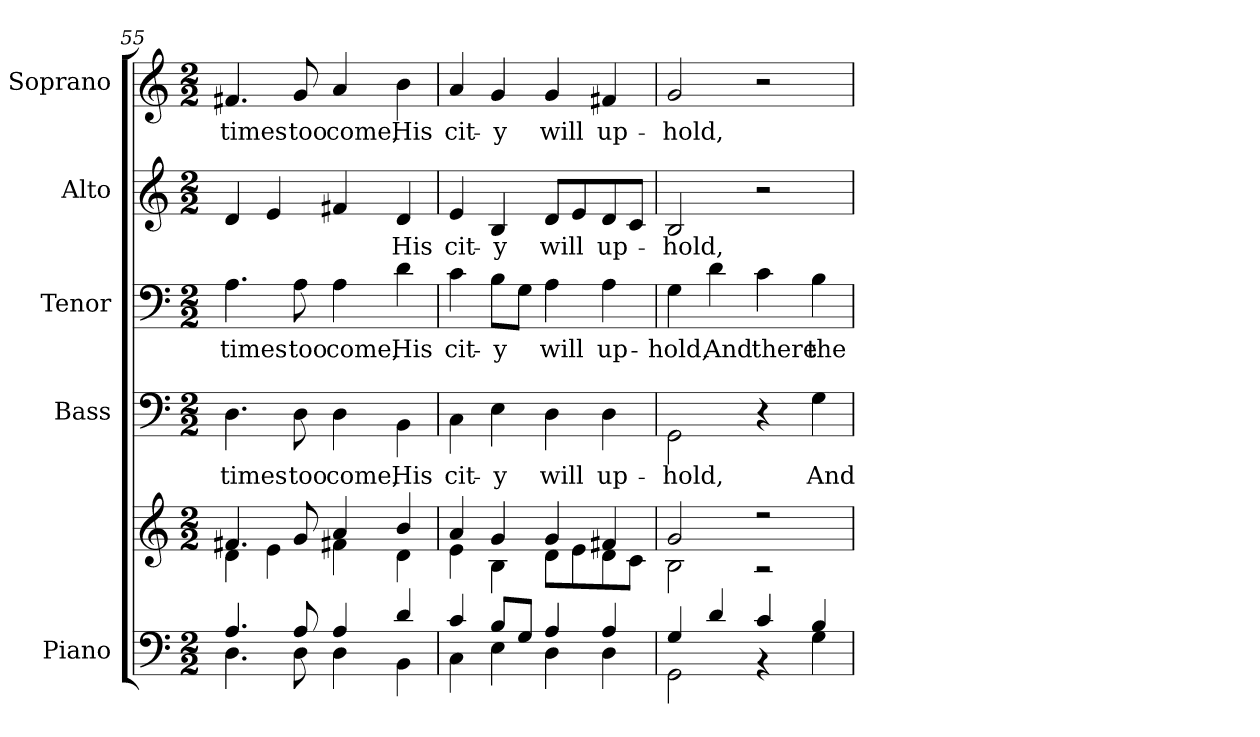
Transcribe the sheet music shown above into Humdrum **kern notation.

**kern	**kern	**kern	**text	**kern	**text	**kern	**text	**kern	**text
*part5	*part5	*part4	*part4	*part3	*part3	*part2	*part2	*part1	*part1
*staff6	*staff5	*staff4	*staff4	*staff3	*staff3	*staff2	*staff2	*staff1	*staff1
*I"Piano	*	*I"Bass	*	*I"Tenor	*	*I"Alto	*	*I"Soprano	*
*I'Pno.	*	*I'B.	*	*I'T.	*	*I'A.	*	*I'S.	*
*clefF4	*clefG2	*clefF4	*	*clefF4	*	*clefG2	*	*clefG2	*
*k[]	*k[]	*k[]	*	*k[]	*	*k[]	*	*k[]	*
*C:	*C:	*C:	*	*C:	*	*C:	*	*C:	*
*M2/2	*M2/2	*M2/2	*	*M2/2	*	*M2/2	*	*M2/2	*
=55	=55	=55	=55	=55	=55	=55	=55	=55	=55
*^	*^	*	*	*	*	*	*	*	*
!	!	!	!	!	!LO:LY:b:color=#000000	!	!	!	!	!	!
!	!	!	!	!	!	!	!LO:LY:b:color=#000000	!	!	!	!
!	!	!	!	!	!	!	!	!	!	!	!LO:LY:b:color=#000000
4.Ai/	4.Di\	4.f#Xi/	4di\	4.Di\	times	4.Ai\	times	4di/	.	4.f#Xi/	times
.	.	.	4ei\	.	.	.	.	4ei/	.	.	.
!	!	!	!	!	!LO:LY:b:color=#000000	!	!	!	!	!	!
!	!	!	!	!	!	!	!LO:LY:b:color=#000000	!	!	!	!
!	!	!	!	!	!	!	!	!	!	!	!LO:LY:b:color=#000000
8Ai/	8Di\	8gi/	.	8Di\	too	8Ai\	too	.	.	8gi/	too
!	!	!	!	!	!LO:LY:b:color=#000000	!	!	!	!	!	!
!	!	!	!	!	!	!	!LO:LY:b:color=#000000	!	!	!	!
!	!	!	!	!	!	!	!	!	!	!	!LO:LY:b:color=#000000
4Ai/	4Di\	4ai/	4f#Xi\	4Di\	come,	4Ai\	come,	4f#Xi/	.	4ai/	come,
!	!	!	!	!	!LO:LY:b:color=#000000	!	!	!	!	!	!
!	!	!	!	!	!	!	!LO:LY:b:color=#000000	!	!	!	!
!	!	!	!	!	!	!	!	!	!LO:LY:b:color=#000000	!	!
!	!	!	!	!	!	!	!	!	!	!	!LO:LY:b:color=#000000
4di/	4BBi\	4bi/	4di\	4BBi\	His	4di\	His	4di/	His	4bi\	His
!!LO:PB:g=z
=56	=56	=56	=56	=56	=56	=56	=56	=56	=56	=56	=56
!	!	!	!	!	!LO:LY:b:color=#000000	!	!	!	!	!	!
!	!	!	!	!	!	!	!LO:LY:b:color=#000000	!	!	!	!
!	!	!	!	!	!	!	!	!	!LO:LY:b:color=#000000	!	!
!	!	!	!	!	!	!	!	!	!	!	!LO:LY:b:color=#000000
4ci/	4Ci\	4ai/	4ei\	4Ci\	cit-	4ci\	cit-	4ei/	cit-	4ai/	cit-
!	!	!	!	!	!LO:LY:b:color=#000000	!	!	!	!	!	!
!	!	!	!	!	!	!	!LO:LY:b:color=#000000	!	!	!	!
!	!	!	!	!	!	!	!	!	!LO:LY:b:color=#000000	!	!
!	!	!	!	!	!	!	!	!	!	!	!LO:LY:b:color=#000000
8Bi/L	4Ei\	4gi/	4Bi\	4Ei\	-y	8Bi\L	-y	4Bi/	-y	4gi/	-y
8Gi/J	.	.	.	.	.	8Gi\J	.	.	.	.	.
!	!	!	!	!	!LO:LY:b:color=#000000	!	!	!	!	!	!
!	!	!	!	!	!	!	!LO:LY:b:color=#000000	!	!	!	!
!	!	!	!	!	!	!	!	!	!LO:LY:b:color=#000000	!	!
!	!	!	!	!	!	!	!	!	!	!	!LO:LY:b:color=#000000
4Ai/	4Di\	4gi/	8di\L	4Di\	will	4Ai\	will	8di/L	will	4gi/	will
.	.	.	8ei\	.	.	.	.	8ei/	.	.	.
!	!	!	!	!	!LO:LY:b:color=#000000	!	!	!	!	!	!
!	!	!	!	!	!	!	!LO:LY:b:color=#000000	!	!	!	!
!	!	!	!	!	!	!	!	!	!LO:LY:b:color=#000000	!	!
!	!	!	!	!	!	!	!	!	!	!	!LO:LY:b:color=#000000
4Ai/	4Di\	4f#Xi/	8di\	4Di\	up-	4Ai\	up-	8di/	up-	4f#Xi/	up-
.	.	.	8ci\J	.	.	.	.	8ci/J	.	.	.
=57	=57	=57	=57	=57	=57	=57	=57	=57	=57	=57	=57
!	!	!	!	!	!LO:LY:b:color=#000000	!	!	!	!	!	!
!	!	!	!	!	!	!	!LO:LY:b:color=#000000	!	!	!	!
!	!	!	!	!	!	!	!	!	!LO:LY:b:color=#000000	!	!
!	!	!	!	!	!	!	!	!	!	!	!LO:LY:b:color=#000000
4Gi/	2GGi\	2gi/	2Bi\	2GGi\	-hold,	4Gi\	-hold,	2Bi/	-hold,	2gi/	-hold,
!	!	!	!	!	!	!	!LO:LY:b:color=#000000	!	!	!	!
4di/	.	.	.	.	.	4di\	And	.	.	.	.
!	!	!	!	!	!	!	!LO:LY:b:color=#000000	!	!	!	!
4ci/	4r	2r	2r	4r	.	4ci\	there	2r	.	2r	.
!	!	!	!	!	!LO:LY:b:color=#000000	!	!	!	!	!	!
!	!	!	!	!	!	!	!LO:LY:b:color=#000000	!	!	!	!
4Bi/	4Gi\	.	.	4Gi\	And	4Bi\	the	.	.	.	.
*v	*v	*	*	*	*	*	*	*	*	*	*
*	*v	*v	*	*	*	*	*	*	*	*
=	=	=	=	=	=	=	=	=	=
*-	*-	*-	*-	*-	*-	*-	*-	*-	*-
